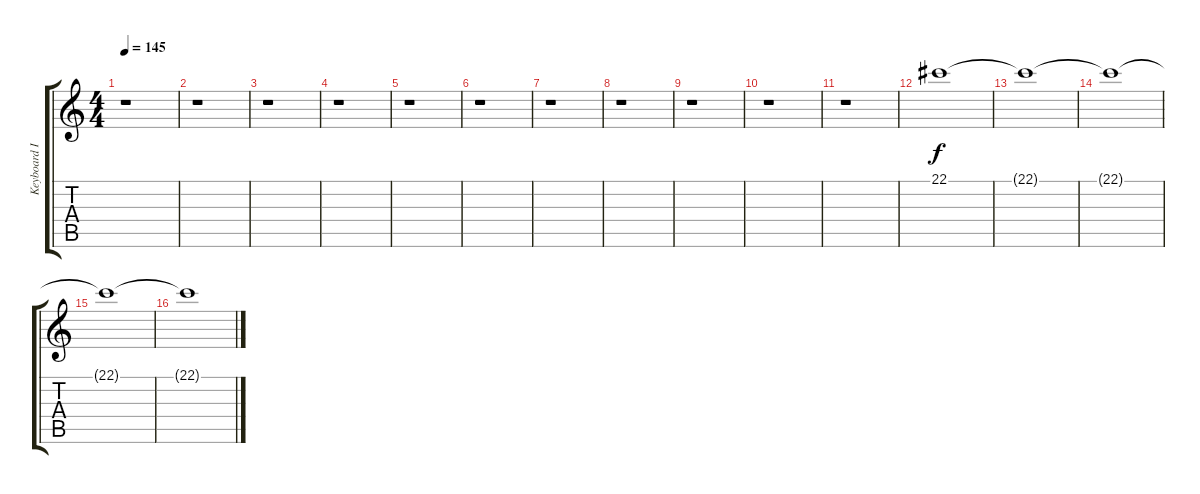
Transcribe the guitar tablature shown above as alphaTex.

\track ("Keyboard II" "Keyboard I") {instrument stringensemble1}
\staff {score tabs}
\tuning (Eb4 Bb3 Gb3 Db3 Ab2 Eb2) {hide}
\ts (4 4)
\tempo 145
\clef g2
\ks c
r.1{dy f} |
r.1 |
r.1 |
r.1 |
r.1 |
r.1 |
r.1 |
r.1 |
r.1 |
r.1 |
r.1 |
22.1.1 |
22.1{t}.1 |
22.1{t}.1 |
22.1{t}.1 |
22.1{t}.1
